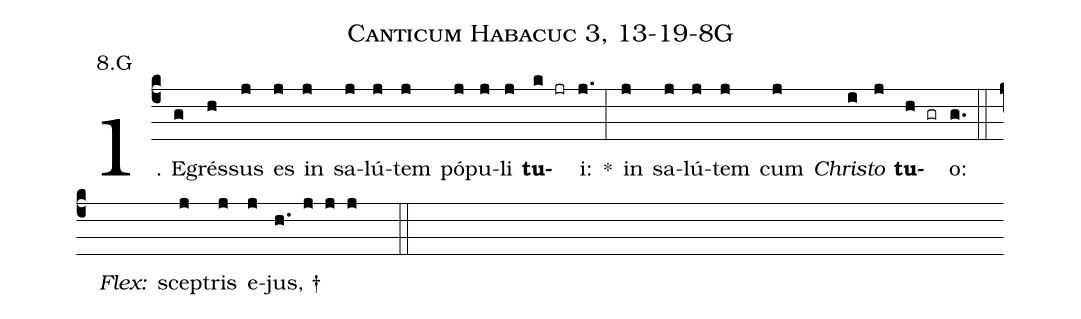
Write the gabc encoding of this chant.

name: Canticum Habacuc 3, 13-19-8G;
annotation: 8.G;
%%
(c4)1. E(g)grés(h)sus(j) es(j) in(j) sa(j)lú(j)tem(j) pó(j)pu(j)li(j) <b>tu</b>(k jr)i:(j.) *(:) in(j) sa(j)lú(j)tem(j) cum(j) <i>Chris</i>(i)<i>to</i>(j) <b>tu</b>(h gr)o:(g.) (::)
<i>Flex:</i>()  scep(j)tris(j) e(j)jus, †(h. j j j  ::)
